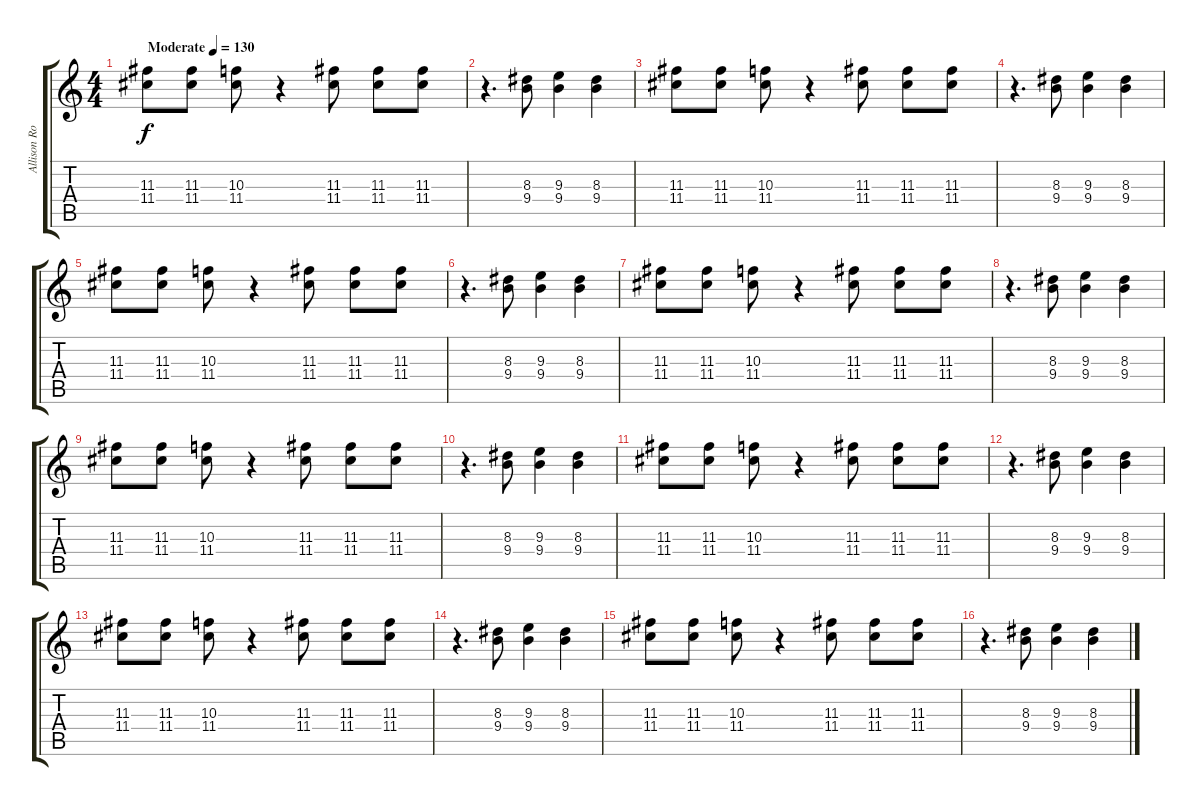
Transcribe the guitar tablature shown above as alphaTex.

\track ("Allison Robertson (Rythm)" "Allison Ro") {instrument overdrivenguitar}
\staff {score tabs}
\tuning (E4 B3 G3 D3 A2 E2) {hide}
\ts (4 4)
\tempo (130 "Moderate")
\clef g2
\ks c
(11.3 11.4).8{dy f instrument overdrivenguitar} (11.3 11.4).8 (10.3 11.4).8 r.4 (11.3 11.4).8 (11.3 11.4).8 (11.3 11.4).8 |
r.4{d} (8.3 9.4).8 (9.3 9.4).4 (8.3 9.4).4 |
(11.3 11.4).8 (11.3 11.4).8 (10.3 11.4).8 r.4 (11.3 11.4).8 (11.3 11.4).8 (11.3 11.4).8 |
r.4{d} (8.3 9.4).8 (9.3 9.4).4 (8.3 9.4).4 |
(11.3 11.4).8 (11.3 11.4).8 (10.3 11.4).8 r.4 (11.3 11.4).8 (11.3 11.4).8 (11.3 11.4).8 |
r.4{d} (8.3 9.4).8 (9.3 9.4).4 (8.3 9.4).4 |
(11.3 11.4).8 (11.3 11.4).8 (10.3 11.4).8 r.4 (11.3 11.4).8 (11.3 11.4).8 (11.3 11.4).8 |
r.4{d} (8.3 9.4).8 (9.3 9.4).4 (8.3 9.4).4 |
(11.3 11.4).8 (11.3 11.4).8 (10.3 11.4).8 r.4 (11.3 11.4).8 (11.3 11.4).8 (11.3 11.4).8 |
r.4{d} (8.3 9.4).8 (9.3 9.4).4 (8.3 9.4).4 |
(11.3 11.4).8 (11.3 11.4).8 (10.3 11.4).8 r.4 (11.3 11.4).8 (11.3 11.4).8 (11.3 11.4).8 |
r.4{d} (8.3 9.4).8 (9.3 9.4).4 (8.3 9.4).4 |
(11.3 11.4).8 (11.3 11.4).8 (10.3 11.4).8 r.4 (11.3 11.4).8 (11.3 11.4).8 (11.3 11.4).8 |
r.4{d} (8.3 9.4).8 (9.3 9.4).4 (8.3 9.4).4 |
(11.3 11.4).8 (11.3 11.4).8 (10.3 11.4).8 r.4 (11.3 11.4).8 (11.3 11.4).8 (11.3 11.4).8 |
r.4{d} (8.3 9.4).8 (9.3 9.4).4 (8.3 9.4).4
